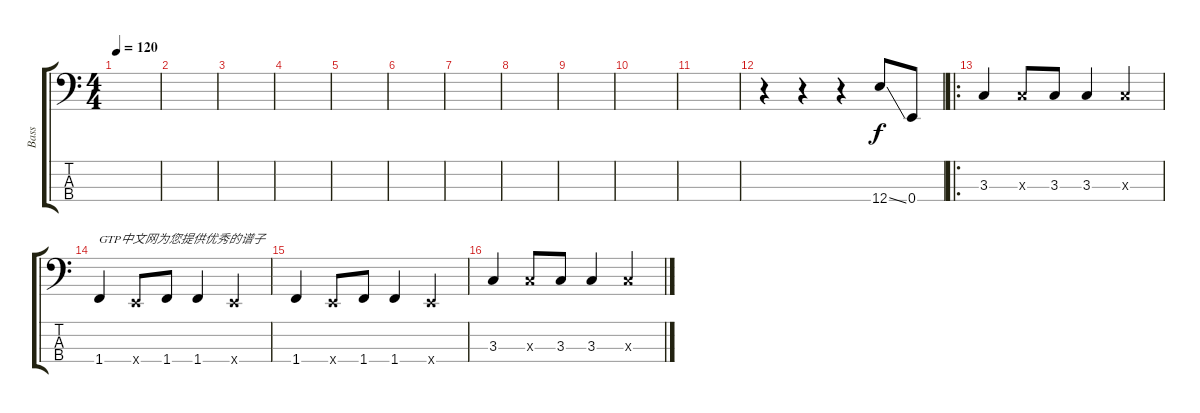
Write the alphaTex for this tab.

\track ("Bass" "Bass") {instrument electricbassfinger}
\staff {score tabs}
\tuning (G2 D2 A1 E1) {hide}
\ts (4 4)
\tempo 120
\clef f4
\ks c
|
|
|
|
|
|
|
|
|
|
|
r.4 r.4 r.4 12.4{ss}.8 0.4.8 |
\ro
3.3.4 3.3{x}.8 3.3.8 3.3.4 3.3{x}.4 |
1.4.4{txt "GTP中文网为您提供优秀的谱子"} 0.4{x}.8 1.4.8 1.4.4 0.4{x}.4 |
1.4.4 0.4{x}.8 1.4.8 1.4.4 0.4{x}.4 |
3.3.4 3.3{x}.8 3.3.8 3.3.4 3.3{x}.4
